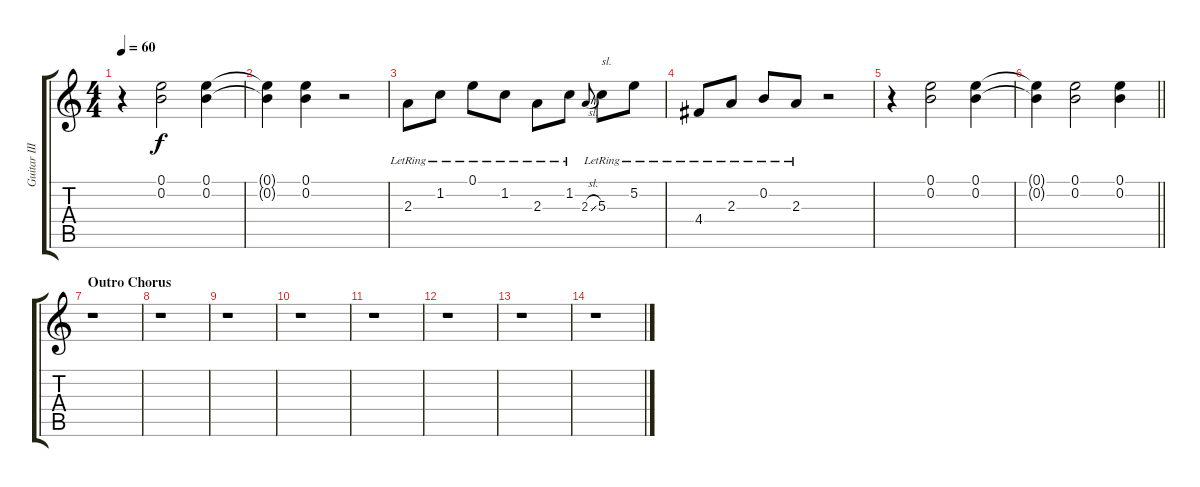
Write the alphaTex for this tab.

\track ("Guitar III" "Guitar III") {instrument electricguitarclean}
\staff {score tabs}
\tuning (E4 B3 G3 D3 A2 E2) {hide}
\ts (4 4)
\tempo 60
\clef g2
\ks c
r.4{dy f} (0.1 0.2).2 (0.1 0.2).4 |
(0.1{t} 0.2{t}).4 (0.1 0.2).4 r.2 |
2.3{lr}.8 1.2{lr}.8 0.1{lr}.8 1.2{lr}.8 2.3{lr}.8 1.2{lr}.8 2.3{sl}.8{gr onbeat} 5.3{lr}.8{txt "sl."} 5.2{lr}.8 |
4.4{lr}.8 2.3{lr}.8 0.2{lr}.8 2.3{lr}.8 r.2 |
r.4 (0.1 0.2).2 (0.1 0.2).4 |
\barLineRight lightlight
(0.1{t} 0.2{t}).4 (0.1 0.2).2 (0.1 0.2).4 |
\section ("" "Outro Chorus")
r.1 |
r.1 |
r.1 |
r.1 |
r.1 |
r.1 |
r.1 |
r.1
